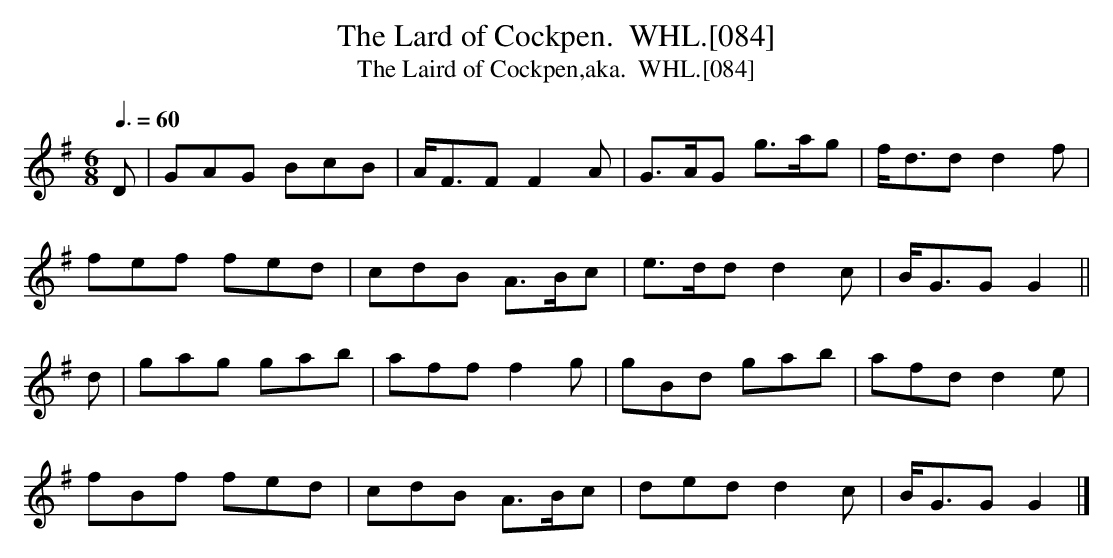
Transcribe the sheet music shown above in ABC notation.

X:1
T:Lard of Cockpen.  WHL.[084], The
T:Laird of Cockpen,aka.  WHL.[084], The
M:6/8
L:1/8
Q:3/8=60
K:G
D|GAG BcB|A<FF F2A|G>AG g>ag|f<dd d2f|
fef fed|cdB A>Bc|e>dd d2c|B<GG G2||
d|gag gab|aff f2g|gBd gab|afd d2e|
fBf fed|cdB A>Bc|ded d2c|B<GG G2 |]
